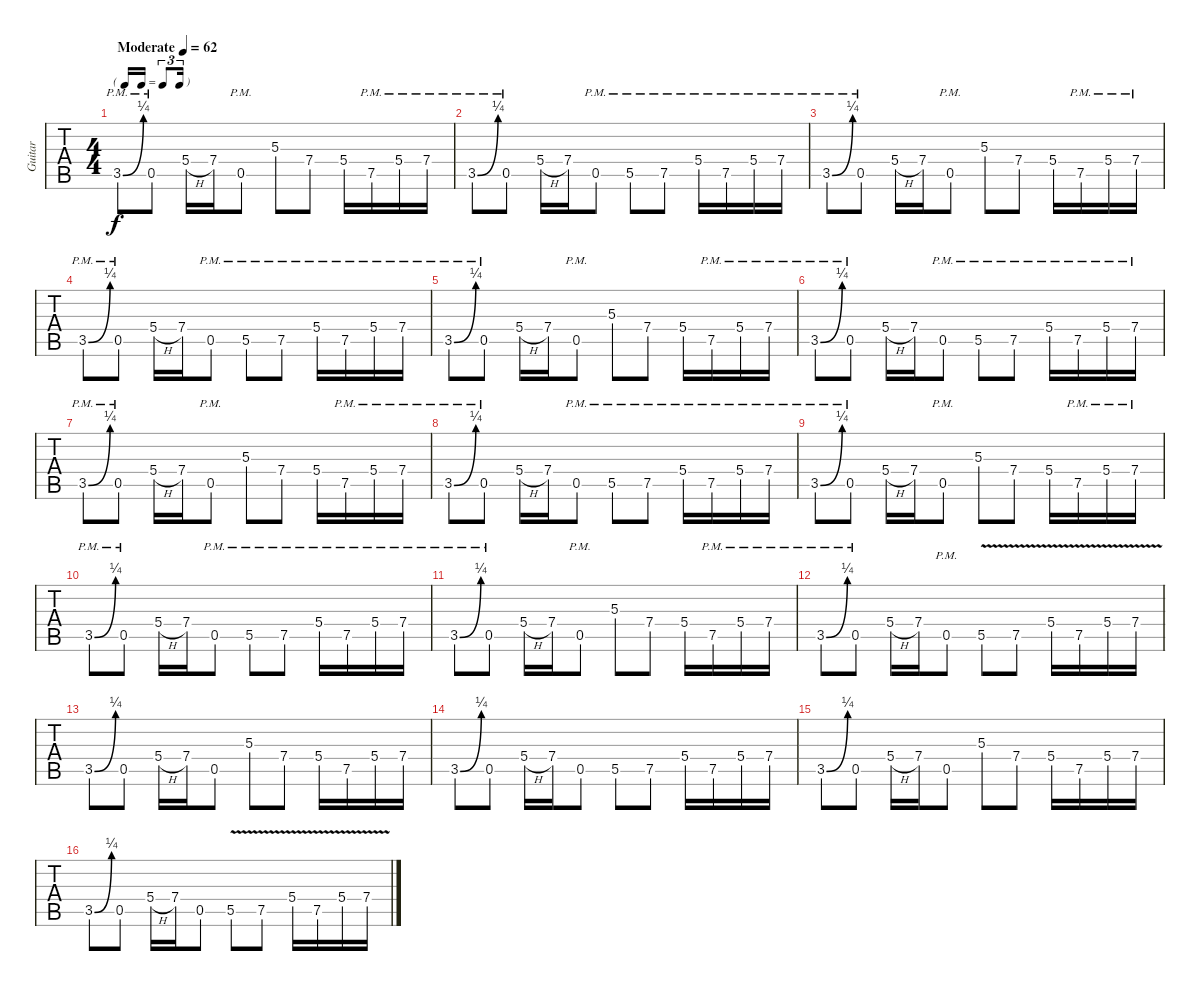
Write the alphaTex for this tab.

\track ("Guitar" "Guitar") {instrument overdrivenguitar}
\staff {tabs}
\tuning (C4 G3 Eb3 Bb2 F2 C2) {hide}
\ts (4 4)
\tf triplet16th
\tempo (62 "Moderate")
\clef g2
\ks c
3.5{be (bend 0 0 60 1) pm}.8{dy f volume 14 instrument overdrivenguitar} 0.5{pm}.8 5.4{h}.16 7.4.16 0.5{pm}.8 5.3.8 7.4.8 5.4.16 7.5{pm}.16 5.4{pm}.16 7.4{pm}.16 |
3.5{be (bend 0 0 60 1) pm}.8 0.5{pm}.8 5.4{h}.16 7.4.16 0.5{pm}.8 5.5{pm}.8 7.5{pm}.8 5.4{pm}.16 7.5{pm}.16 5.4{pm}.16 7.4{pm}.16 |
3.5{be (bend 0 0 60 1) pm}.8 0.5{pm}.8 5.4{h}.16 7.4.16 0.5{pm}.8 5.3.8 7.4.8 5.4.16 7.5{pm}.16 5.4{pm}.16 7.4{pm}.16 |
3.5{be (bend 0 0 60 1) pm}.8 0.5{pm}.8 5.4{h}.16 7.4.16 0.5{pm}.8 5.5{pm}.8 7.5{pm}.8 5.4{pm}.16 7.5{pm}.16 5.4{pm}.16 7.4{pm}.16 |
3.5{be (bend 0 0 60 1) pm}.8 0.5{pm}.8 5.4{h}.16 7.4.16 0.5{pm}.8 5.3.8 7.4.8 5.4.16 7.5{pm}.16 5.4{pm}.16 7.4{pm}.16 |
3.5{be (bend 0 0 60 1) pm}.8 0.5{pm}.8 5.4{h}.16 7.4.16 0.5{pm}.8 5.5{pm}.8 7.5{pm}.8 5.4{pm}.16 7.5{pm}.16 5.4{pm}.16 7.4{pm}.16 |
3.5{be (bend 0 0 60 1) pm}.8 0.5{pm}.8 5.4{h}.16 7.4.16 0.5{pm}.8 5.3.8 7.4.8 5.4.16 7.5{pm}.16 5.4{pm}.16 7.4{pm}.16 |
3.5{be (bend 0 0 60 1) pm}.8 0.5{pm}.8 5.4{h}.16 7.4.16 0.5{pm}.8 5.5{pm}.8 7.5{pm}.8 5.4{pm}.16 7.5{pm}.16 5.4{pm}.16 7.4{pm}.16 |
3.5{be (bend 0 0 60 1) pm}.8 0.5{pm}.8 5.4{h}.16 7.4.16 0.5{pm}.8 5.3.8 7.4.8 5.4.16 7.5{pm}.16 5.4{pm}.16 7.4{pm}.16 |
3.5{be (bend 0 0 60 1) pm}.8 0.5{pm}.8 5.4{h}.16 7.4.16 0.5{pm}.8 5.5{pm}.8 7.5{pm}.8 5.4{pm}.16 7.5{pm}.16 5.4{pm}.16 7.4{pm}.16 |
3.5{be (bend 0 0 60 1) pm}.8 0.5{pm}.8 5.4{h}.16 7.4.16 0.5{pm}.8 5.3.8 7.4.8 5.4.16 7.5{pm}.16 5.4{pm}.16 7.4{pm}.16 |
3.5{be (bend 0 0 60 1) pm}.8 0.5{pm}.8 5.4{h}.16 7.4.16 0.5{pm}.8 5.5{v}.8{volume 16} 7.5{v}.8 5.4{v}.16 7.5{v}.16 5.4{v}.16 7.4{v}.16 |
3.5{be (bend 0 0 60 1)}.8 0.5.8 5.4{h}.16 7.4.16 0.5.8 5.3.8 7.4.8 5.4.16 7.5.16 5.4.16 7.4.16 |
3.5{be (bend 0 0 60 1)}.8 0.5.8 5.4{h}.16 7.4.16 0.5.8 5.5.8 7.5.8 5.4.16 7.5.16 5.4.16 7.4.16 |
3.5{be (bend 0 0 60 1)}.8 0.5.8 5.4{h}.16 7.4.16 0.5.8 5.3.8 7.4.8 5.4.16 7.5.16 5.4.16 7.4.16 |
3.5{be (bend 0 0 60 1)}.8 0.5.8 5.4{h}.16 7.4.16 0.5.8 5.5{v}.8 7.5{v}.8 5.4{v}.16 7.5{v}.16 5.4{v}.16 7.4{v}.16
